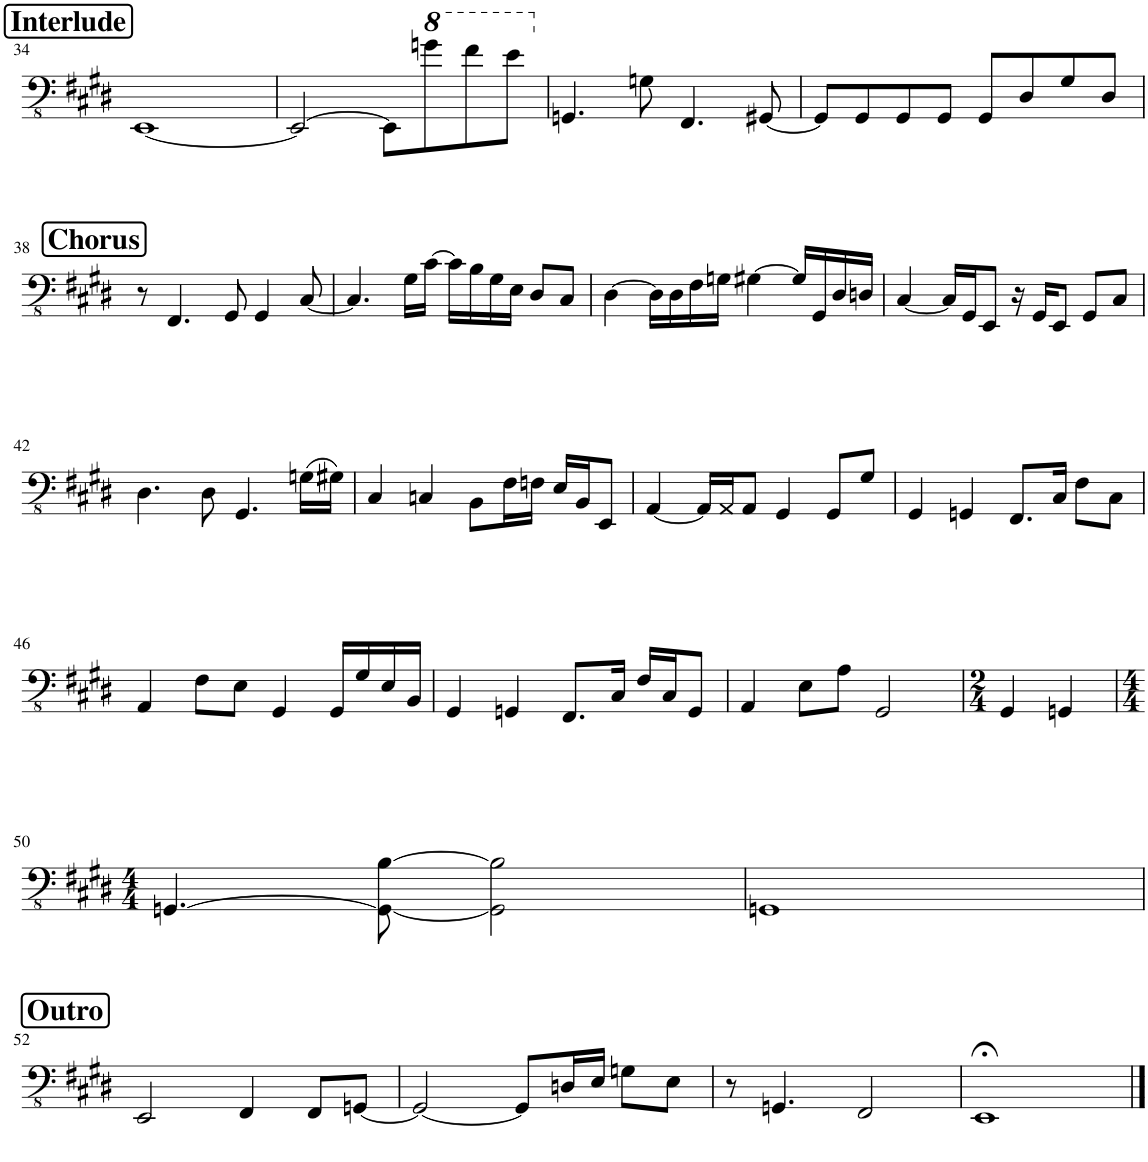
**kern
*part1
*staff1
*I"Electric Bass
*I'El. B.
!!LO:PB:g=z
*clefFv4
*k[f#c#g#d#]
*M4/4
!!LO:REH:place=s1:a:B:cj:fs=14:t=Interlude
=34
[1EEE
=35
2EEE/_
8EEE\L]
*8va
8gn\
8f#\
8e\J
=36
*X8va
4.GGGn/
8GGn\
4.FFF#/
[8GGG#X/
=37
8GGG#/L]
8GGG#/
8GGG#/
8GGG#/J
8GGG#/L
8DD#/
8GG#/
8DD#/J
!!LO:LB:g=z
!!LO:REH:place=s1:a:B:cj:fs=14:t=Chorus:qo=0.5
=38
8r
4.FFF#/
8GGG#/
4GGG#/
[8CC#/
=39
4.CC#/]
16GG#\LL
[16C#\JJ
16C#\LL]
16BB\
16GG#\
16EE\JJ
8DD#/L
8CC#/J
=40
[4DD#\
16DD#\LL]
16DD#\
16FF#\
16GGn\JJ
[4GG#X\
16GG#/LL]
16GGG#/
16DD#/
16DDn/JJ
=41
[4CC#/
16CC#/LL]
16GGG#/J
8EEE/J
16r
16GGG#/KL
8EEE/J
8GGG#/L
8CC#/J
!!LO:LB:g=z
=42
4.DD#\
8DD#\
4.GGG#/
(16GGn\LL
16GG#X\JJ)
=43
4CC#/
4CCn/
8BBB\L
16FF#\L
16FFn\JJ
16EE/LL
16BBB/J
8EEE/J
=44
[4AAA/
16AAA/LL]
16AAA/J
8AAA/J
4GGG#/
8GGG#/L
8GG#/J
=45
4GGG#/
4GGGn/
8.FFF#/L
16CC#/Jk
8FF#\L
8CC#\J
!!LO:LB:g=z
=46
4AAA/
8FF#\L
8EE\J
4GGG#/
16GGG#/LL
16GG#/
16EE/
16BBB/JJ
=47
4GGG#/
4GGGn/
8.FFF#/L
16CC#/Jk
16FF#/LL
16CC#/J
8GGG/J
=48
4AAA/
8EE\L
8AA\J
2GGG#/
=49
*M2/4
4GGG#/
4GGGn/
!!LO:LB:g=z
=50
*M4/4
[4.GGGn/
8GGG\_ [8BB\
2GGG\] 2BB\]
=51
1GGGn
!!LO:LB:g=z
!!LO:REH:place=s1:a:B:cj:fs=14:t=Outro
=52
2EEE/
4FFF#/
8FFF#/L
[8GGGn/J
=53
2GGG/_
8GGG/L]
16DDn/L
16EE/JJ
8GGn\L
8EE\J
=54
8r
4.GGGn/
2FFF#/
=55
1EEE;<
==
*-
